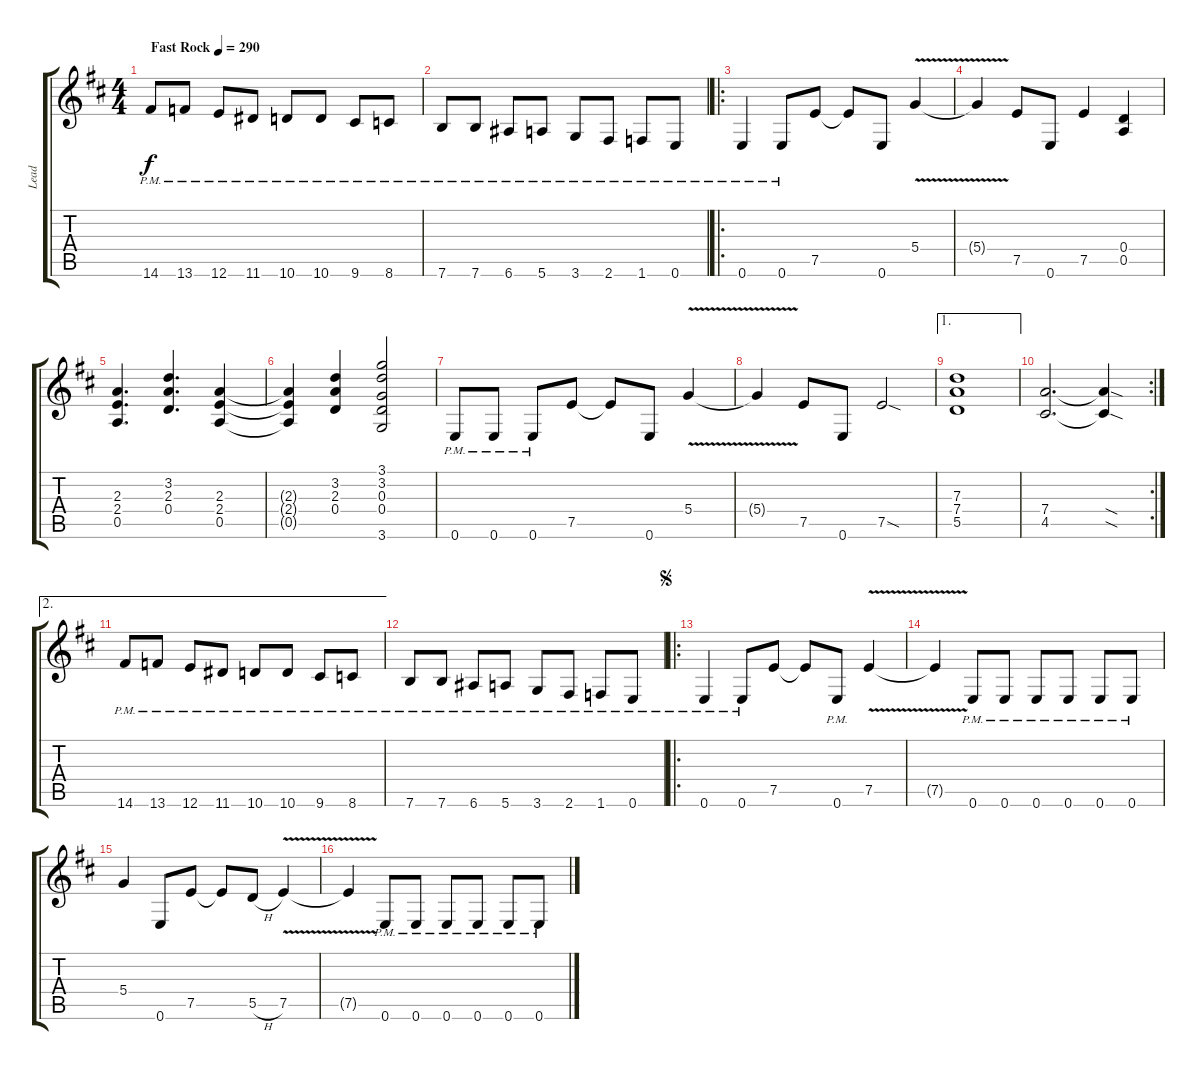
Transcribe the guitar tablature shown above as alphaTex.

\track ("Lead" "Lead") {instrument distortionguitar}
\staff {score tabs}
\tuning (E4 B3 G3 D3 A2 E2) {hide}
\ts (4 4)
\tempo (290 "Fast Rock")
\clef g2
\ks d
14.6{pm}.8{dy f instrument distortionguitar} 13.6{pm}.8 12.6{pm}.8 11.6{pm}.8 10.6{pm}.8 10.6{pm}.8 9.6{pm}.8 8.6{pm}.8 |
7.6{pm}.8 7.6{pm}.8 6.6{pm}.8 5.6{pm}.8 3.6{pm}.8 2.6{pm}.8 1.6{pm}.8 0.6{pm}.8 |
\ro
0.6{pm}.4 0.6{pm}.8 7.5.8 7.5{t}.8 0.6.8 5.4{v}.4 |
5.4{t}.4 7.5.8 0.6.8 7.5.4 (0.4 0.5).4 |
(2.3 2.4 0.5).4{d} (3.2 2.3 0.4).4{d} (2.3 2.4 0.5).4 |
(2.3{t} 2.4{t} 0.5{t}).4 (3.2 2.3 0.4).4 (3.1 3.2 0.3 0.4 3.6).2 |
0.6{pm}.8 0.6{pm}.8 0.6{pm}.8 7.5.8 7.5{t}.8 0.6.8 5.4{v}.4 |
5.4{t}.4 7.5.8 0.6.8 7.5{sod}.2 |
\ae 1
(7.3 7.4 5.5).1 |
\rc 2
(7.4 4.5).2{d} (7.4{sod t} 4.5{sod t}).4 |
\ae 2
14.6{pm}.8 13.6{pm}.8 12.6{pm}.8 11.6{pm}.8 10.6{pm}.8 10.6{pm}.8 9.6{pm}.8 8.6{pm}.8 |
7.6{pm}.8 7.6{pm}.8 6.6{pm}.8 5.6{pm}.8 3.6{pm}.8 2.6{pm}.8 1.6{pm}.8 0.6{pm}.8 |
\ro
\jump segno
0.6{pm}.4 0.6{pm}.8 7.5.8 7.5{t}.8 0.6{pm}.8 7.5{v}.4 |
7.5{v t}.4 0.6{pm}.8 0.6{pm}.8 0.6{pm}.8 0.6{pm}.8 0.6{pm}.8 0.6{pm}.8 |
5.4.4 0.6.8 7.5.8 7.5{t}.8 5.5{h}.8 7.5{v}.4 |
7.5{v t}.4 0.6{pm}.8 0.6{pm}.8 0.6{pm}.8 0.6{pm}.8 0.6{pm}.8 0.6{pm}.8
